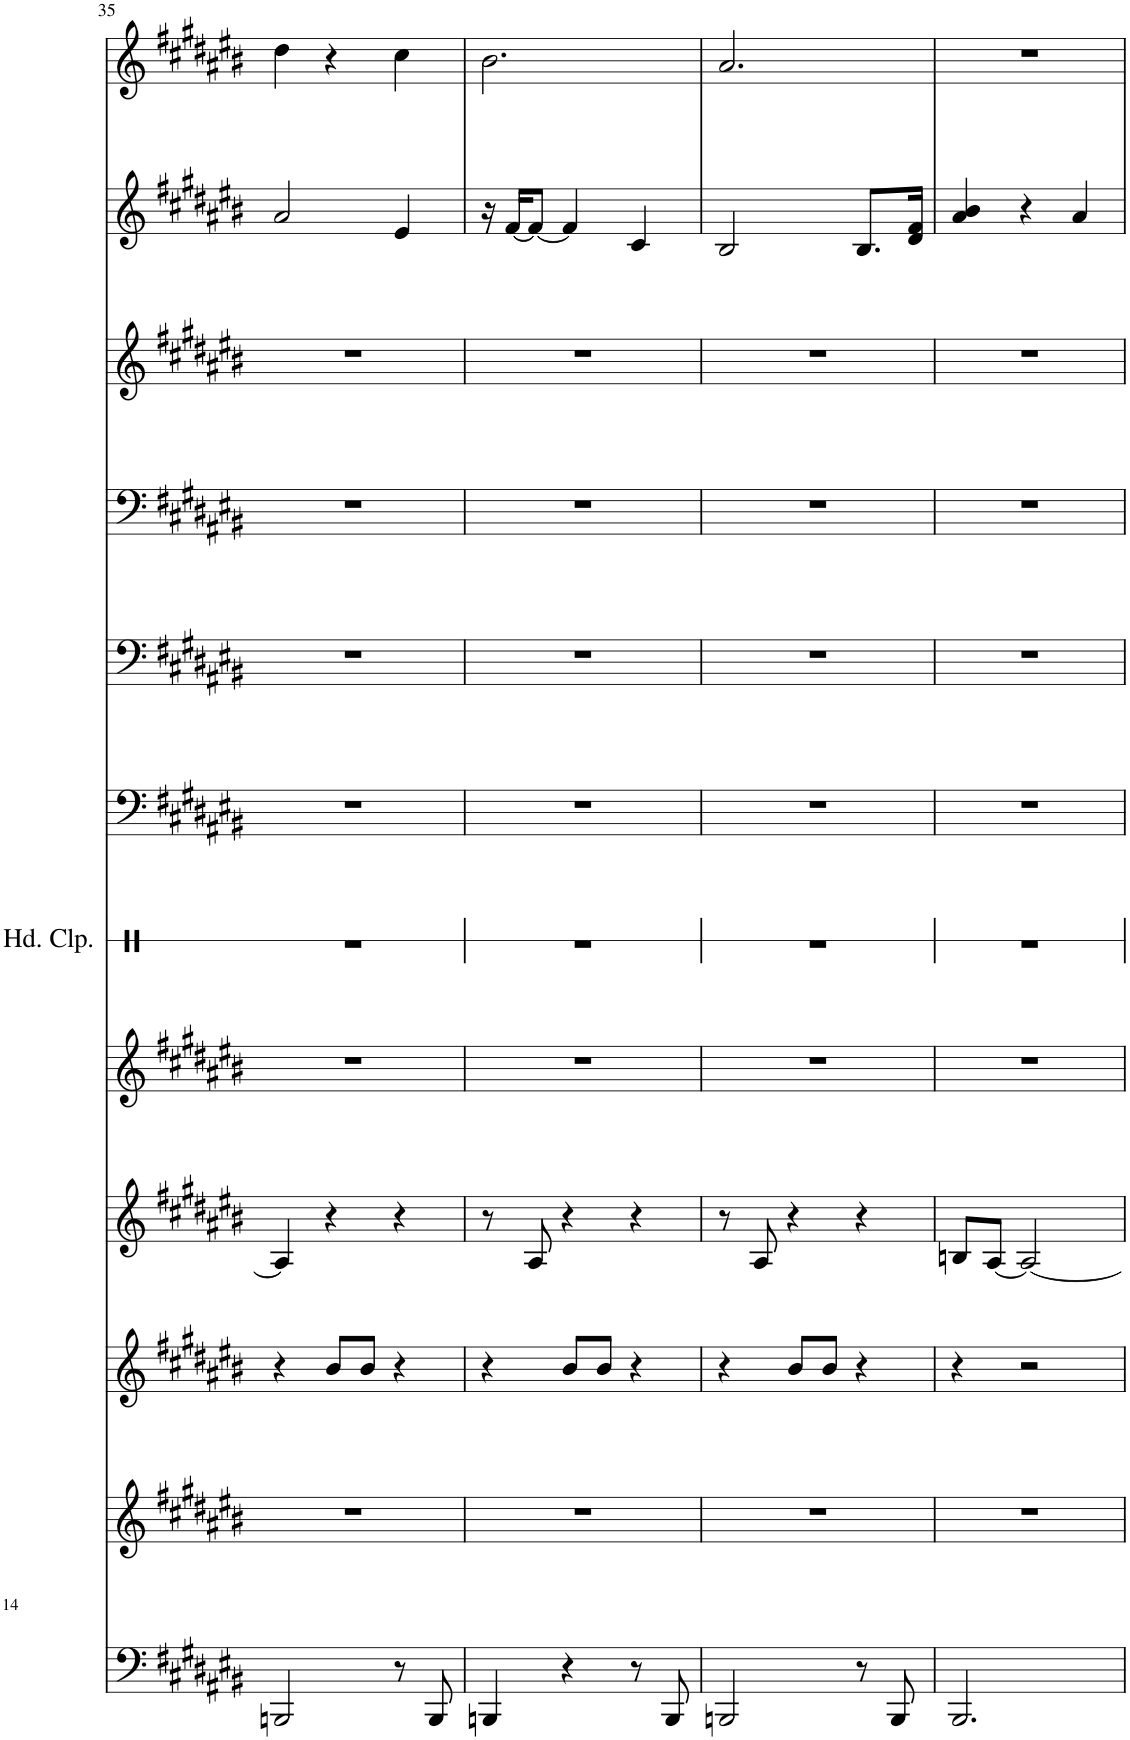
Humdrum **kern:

**kern	**kern	**kern	**kern	**kern	**kern	**kern	**kern	**kern	**kern	**kern	**kern
*part12	*part11	*part10	*part9	*part8	*part7	*part6	*part5	*part4	*part3	*part2	*part1
*staff12	*staff11	*staff10	*staff9	*staff8	*staff7	*staff6	*staff5	*staff4	*staff3	*staff2	*staff1
*I"Taiko	*I"Tuned Gong	*I"Temple Block	*I"Tamtam	*I"KenDang	*I"拍手	*I"Claps	*I"Claps	*I"Cello	*I"Flute 1 &amp; 2	*I"Solo Flute	*I"Choir
*	*	*	*	*	*	*	*	*	*	*	*I'Ch
!!LO:PB:g=z
*clefF4	*clefG2	*clefG2	*clefG2	*clefG2	*clefX	*clefF4	*clefX	*clefF4	*clefG2	*clefG2	*clefG2
*k[f#c#g#d#a#e#b#]	*k[f#c#g#d#a#e#b#]	*k[f#c#g#d#a#e#b#]	*k[f#c#g#d#a#e#b#]	*k[f#c#g#d#a#e#b#]	*k[]	*k[f#c#g#d#a#e#b#]	*k[f#c#g#d#a#e#b#]	*k[f#c#g#d#a#e#b#]	*k[f#c#g#d#a#e#b#]	*k[f#c#g#d#a#e#b#]	*k[f#c#g#d#a#e#b#]
*M3/4	*M3/4	*M3/4	*M3/4	*M3/4	*M3/4	*M3/4	*M3/4	*M3/4	*M3/4	*M3/4	*M3/4
=35	=35	=35	=35	=35	=35	=35	=35	=35	=35	=35	=35
2BBBn/	2.r	4r	4A#/]	2.r	2.r	2.r	2.r	2.r	2.r	2a#/	4dd#\
.	.	8b#/L	4r	.	.	.	.	.	.	.	4r
.	.	8b#/J	.	.	.	.	.	.	.	.	.
8r	.	4r	4r	.	.	.	.	.	.	4e#/	4cc#\
8BBB/	.	.	.	.	.	.	.	.	.	.	.
=36	=36	=36	=36	=36	=36	=36	=36	=36	=36	=36	=36
4BBBn/	2.r	4r	8r	2.r	2.r	2.r	2.r	2.r	2.r	16r	2.b#\
.	.	.	.	.	.	.	.	.	.	[16f#/KL	.
.	.	.	8A#/	.	.	.	.	.	.	8f#/J_	.
4r	.	8b#/L	4r	.	.	.	.	.	.	4f#/]	.
.	.	8b#/J	.	.	.	.	.	.	.	.	.
8r	.	4r	4r	.	.	.	.	.	.	4c#/	.
8BBB/	.	.	.	.	.	.	.	.	.	.	.
=37	=37	=37	=37	=37	=37	=37	=37	=37	=37	=37	=37
2BBBn/	2.r	4r	8r	2.r	2.r	2.r	2.r	2.r	2.r	2B#/	2.a#/
.	.	.	8A#/	.	.	.	.	.	.	.	.
.	.	8b#/L	4r	.	.	.	.	.	.	.	.
.	.	8b#/J	.	.	.	.	.	.	.	.	.
8r	.	4r	4r	.	.	.	.	.	.	8.B#/L	.
8BBB/	.	.	.	.	.	.	.	.	.	.	.
.	.	.	.	.	.	.	.	.	.	16d#/ 16f#/Jk	.
=38	=38	=38	=38	=38	=38	=38	=38	=38	=38	=38	=38
2.BBB#/	2.r	4r	8Bn/L	2.r	2.r	2.r	2.r	2.r	2.r	4a#/ 4b#/	2.r
.	.	.	[8A#/J	.	.	.	.	.	.	.	.
.	.	2r	2A#/_	.	.	.	.	.	.	4r	.
.	.	.	.	.	.	.	.	.	.	4a#/	.
=	=	=	=	=	=	=	=	=	=	=	=
*-	*-	*-	*-	*-	*-	*-	*-	*-	*-	*-	*-
